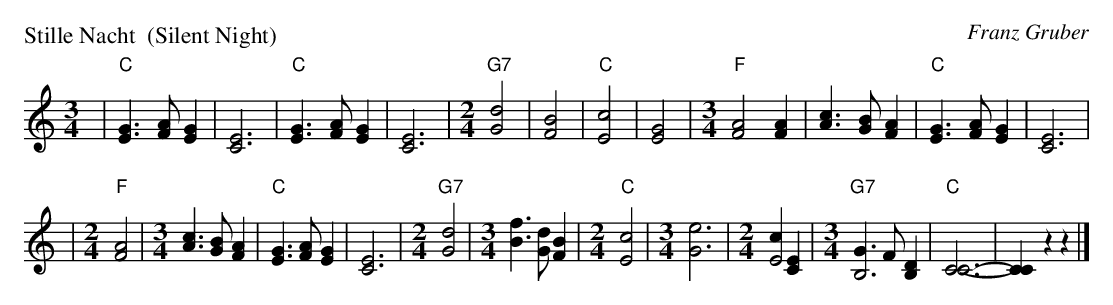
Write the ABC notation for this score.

X:1
P: Stille Nacht  (Silent Night)
C: Franz Gruber
M: 3/4
L: 1/4
K: C
| "C"[GE]>[AF][GE] |[E3C3] | "C"[GE]>[AF][GE] |[E3C3] \
|[M:2/4][L:1/4] "G7"[d2G2] |[B2-F2-] | "C"[c2E2] |[G2E2] \
|[M:3/4][L:1/4] "F"[A2F2][AF] |[cA]>[BG][AF] | "C"[GE]>[AF][GE] |[E3C3] |
|[M:2/4][L:1/4] "F"[A2F2] \
|[M:3/4][L:1/4] [cA]>[BG][AF] |"C"[GE]>[AF][GE] |[E3C3] \
|[M:2/4][L:1/4] "G7"[d2G2] \
|[M:3/4][L:1/4] [fB]>[dG][BF] \
|[M:2/4][L:1/4] "C"[c2E2] \
|[M:3/4][L:1/4] [e3G3] \
|[M:2/4][L:1/4] [cE2][EC] \
|[M:3/4][L:1/4] "G7"[GB,2]>F[DB,] | "C"[C3-C3-] |[CC]zz |]
